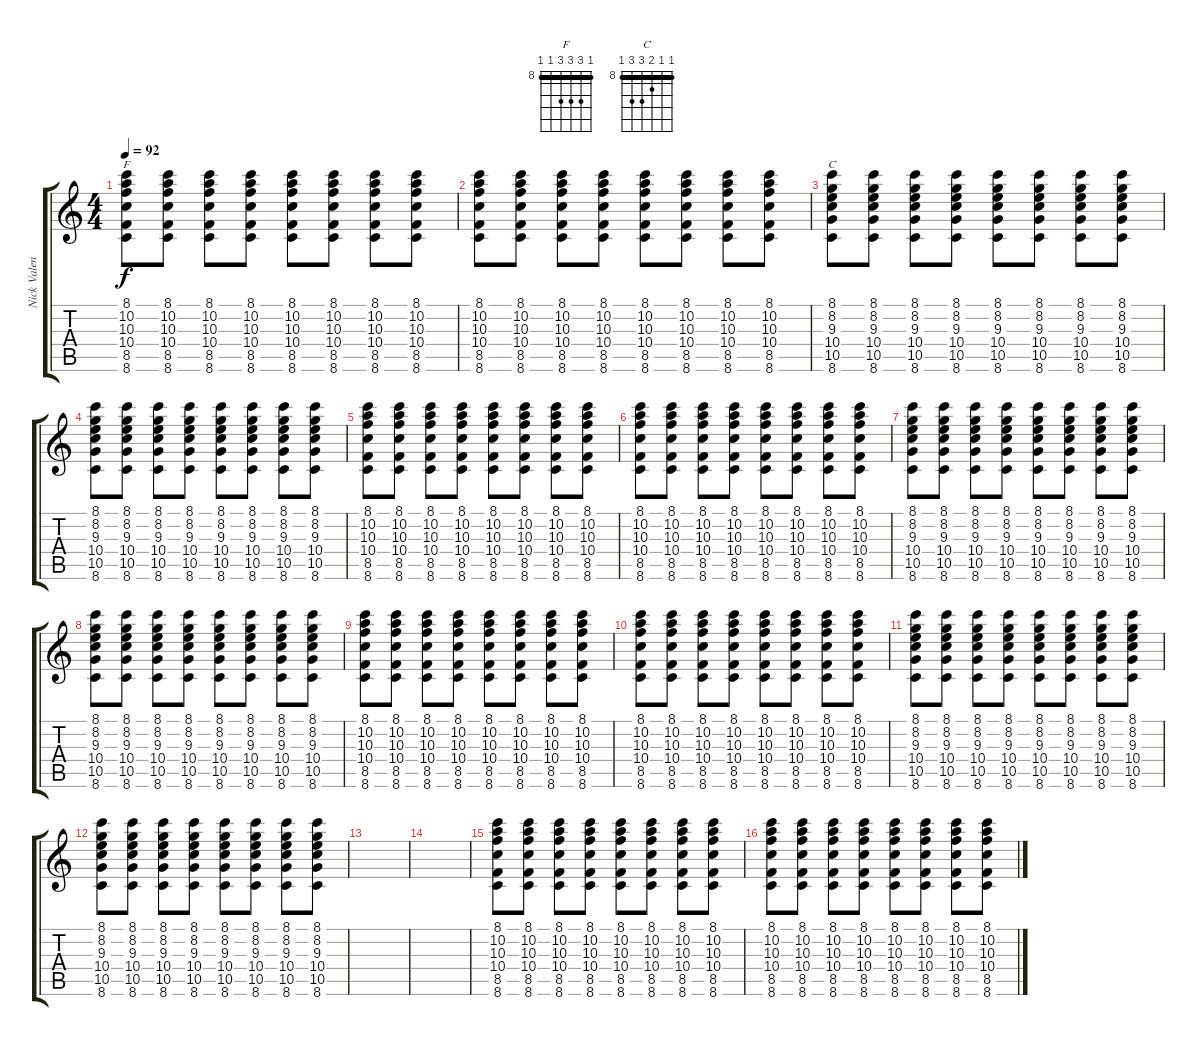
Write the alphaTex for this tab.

\track ("Nick Valensi" "Nick Valen") {instrument acousticguitarsteel}
\staff {score tabs}
\tuning (E4 B3 G3 D3 A2 E2) {hide}
\chord ("F" 8 10 10 10 8 8) {firstfret 8 barre 8}
\chord ("C" 8 8 9 10 10 8) {firstfret 8 barre 8}
\ts (4 4)
\tempo 92
\clef g2
\ks c
(8.1 10.2 10.3 10.4 8.5 8.6).8{ch "F" dy f} (8.1 10.2 10.3 10.4 8.5 8.6).8 (8.1 10.2 10.3 10.4 8.5 8.6).8 (8.1 10.2 10.3 10.4 8.5 8.6).8 (8.1 10.2 10.3 10.4 8.5 8.6).8 (8.1 10.2 10.3 10.4 8.5 8.6).8 (8.1 10.2 10.3 10.4 8.5 8.6).8 (8.1 10.2 10.3 10.4 8.5 8.6).8 |
(8.1 10.2 10.3 10.4 8.5 8.6).8 (8.1 10.2 10.3 10.4 8.5 8.6).8 (8.1 10.2 10.3 10.4 8.5 8.6).8 (8.1 10.2 10.3 10.4 8.5 8.6).8 (8.1 10.2 10.3 10.4 8.5 8.6).8 (8.1 10.2 10.3 10.4 8.5 8.6).8 (8.1 10.2 10.3 10.4 8.5 8.6).8 (8.1 10.2 10.3 10.4 8.5 8.6).8 |
(8.1 8.2 9.3 10.4 10.5 8.6).8{ch "C"} (8.1 8.2 9.3 10.4 10.5 8.6).8 (8.1 8.2 9.3 10.4 10.5 8.6).8 (8.1 8.2 9.3 10.4 10.5 8.6).8 (8.1 8.2 9.3 10.4 10.5 8.6).8 (8.1 8.2 9.3 10.4 10.5 8.6).8 (8.1 8.2 9.3 10.4 10.5 8.6).8 (8.1 8.2 9.3 10.4 10.5 8.6).8 |
(8.1 8.2 9.3 10.4 10.5 8.6).8 (8.1 8.2 9.3 10.4 10.5 8.6).8 (8.1 8.2 9.3 10.4 10.5 8.6).8 (8.1 8.2 9.3 10.4 10.5 8.6).8 (8.1 8.2 9.3 10.4 10.5 8.6).8 (8.1 8.2 9.3 10.4 10.5 8.6).8 (8.1 8.2 9.3 10.4 10.5 8.6).8 (8.1 8.2 9.3 10.4 10.5 8.6).8 |
(8.1 10.2 10.3 10.4 8.5 8.6).8 (8.1 10.2 10.3 10.4 8.5 8.6).8 (8.1 10.2 10.3 10.4 8.5 8.6).8 (8.1 10.2 10.3 10.4 8.5 8.6).8 (8.1 10.2 10.3 10.4 8.5 8.6).8 (8.1 10.2 10.3 10.4 8.5 8.6).8 (8.1 10.2 10.3 10.4 8.5 8.6).8 (8.1 10.2 10.3 10.4 8.5 8.6).8 |
(8.1 10.2 10.3 10.4 8.5 8.6).8 (8.1 10.2 10.3 10.4 8.5 8.6).8 (8.1 10.2 10.3 10.4 8.5 8.6).8 (8.1 10.2 10.3 10.4 8.5 8.6).8 (8.1 10.2 10.3 10.4 8.5 8.6).8 (8.1 10.2 10.3 10.4 8.5 8.6).8 (8.1 10.2 10.3 10.4 8.5 8.6).8 (8.1 10.2 10.3 10.4 8.5 8.6).8 |
(8.1 8.2 9.3 10.4 10.5 8.6).8 (8.1 8.2 9.3 10.4 10.5 8.6).8 (8.1 8.2 9.3 10.4 10.5 8.6).8 (8.1 8.2 9.3 10.4 10.5 8.6).8 (8.1 8.2 9.3 10.4 10.5 8.6).8 (8.1 8.2 9.3 10.4 10.5 8.6).8 (8.1 8.2 9.3 10.4 10.5 8.6).8 (8.1 8.2 9.3 10.4 10.5 8.6).8 |
(8.1 8.2 9.3 10.4 10.5 8.6).8 (8.1 8.2 9.3 10.4 10.5 8.6).8 (8.1 8.2 9.3 10.4 10.5 8.6).8 (8.1 8.2 9.3 10.4 10.5 8.6).8 (8.1 8.2 9.3 10.4 10.5 8.6).8 (8.1 8.2 9.3 10.4 10.5 8.6).8 (8.1 8.2 9.3 10.4 10.5 8.6).8 (8.1 8.2 9.3 10.4 10.5 8.6).8 |
(8.1 10.2 10.3 10.4 8.5 8.6).8 (8.1 10.2 10.3 10.4 8.5 8.6).8 (8.1 10.2 10.3 10.4 8.5 8.6).8 (8.1 10.2 10.3 10.4 8.5 8.6).8 (8.1 10.2 10.3 10.4 8.5 8.6).8 (8.1 10.2 10.3 10.4 8.5 8.6).8 (8.1 10.2 10.3 10.4 8.5 8.6).8 (8.1 10.2 10.3 10.4 8.5 8.6).8 |
(8.1 10.2 10.3 10.4 8.5 8.6).8 (8.1 10.2 10.3 10.4 8.5 8.6).8 (8.1 10.2 10.3 10.4 8.5 8.6).8 (8.1 10.2 10.3 10.4 8.5 8.6).8 (8.1 10.2 10.3 10.4 8.5 8.6).8 (8.1 10.2 10.3 10.4 8.5 8.6).8 (8.1 10.2 10.3 10.4 8.5 8.6).8 (8.1 10.2 10.3 10.4 8.5 8.6).8 |
(8.1 8.2 9.3 10.4 10.5 8.6).8 (8.1 8.2 9.3 10.4 10.5 8.6).8 (8.1 8.2 9.3 10.4 10.5 8.6).8 (8.1 8.2 9.3 10.4 10.5 8.6).8 (8.1 8.2 9.3 10.4 10.5 8.6).8 (8.1 8.2 9.3 10.4 10.5 8.6).8 (8.1 8.2 9.3 10.4 10.5 8.6).8 (8.1 8.2 9.3 10.4 10.5 8.6).8 |
(8.1 8.2 9.3 10.4 10.5 8.6).8 (8.1 8.2 9.3 10.4 10.5 8.6).8 (8.1 8.2 9.3 10.4 10.5 8.6).8 (8.1 8.2 9.3 10.4 10.5 8.6).8 (8.1 8.2 9.3 10.4 10.5 8.6).8 (8.1 8.2 9.3 10.4 10.5 8.6).8 (8.1 8.2 9.3 10.4 10.5 8.6).8 (8.1 8.2 9.3 10.4 10.5 8.6).8 |
|
|
(8.1 10.2 10.3 10.4 8.5 8.6).8 (8.1 10.2 10.3 10.4 8.5 8.6).8 (8.1 10.2 10.3 10.4 8.5 8.6).8 (8.1 10.2 10.3 10.4 8.5 8.6).8 (8.1 10.2 10.3 10.4 8.5 8.6).8 (8.1 10.2 10.3 10.4 8.5 8.6).8 (8.1 10.2 10.3 10.4 8.5 8.6).8 (8.1 10.2 10.3 10.4 8.5 8.6).8 |
(8.1 10.2 10.3 10.4 8.5 8.6).8 (8.1 10.2 10.3 10.4 8.5 8.6).8 (8.1 10.2 10.3 10.4 8.5 8.6).8 (8.1 10.2 10.3 10.4 8.5 8.6).8 (8.1 10.2 10.3 10.4 8.5 8.6).8 (8.1 10.2 10.3 10.4 8.5 8.6).8 (8.1 10.2 10.3 10.4 8.5 8.6).8 (8.1 10.2 10.3 10.4 8.5 8.6).8
